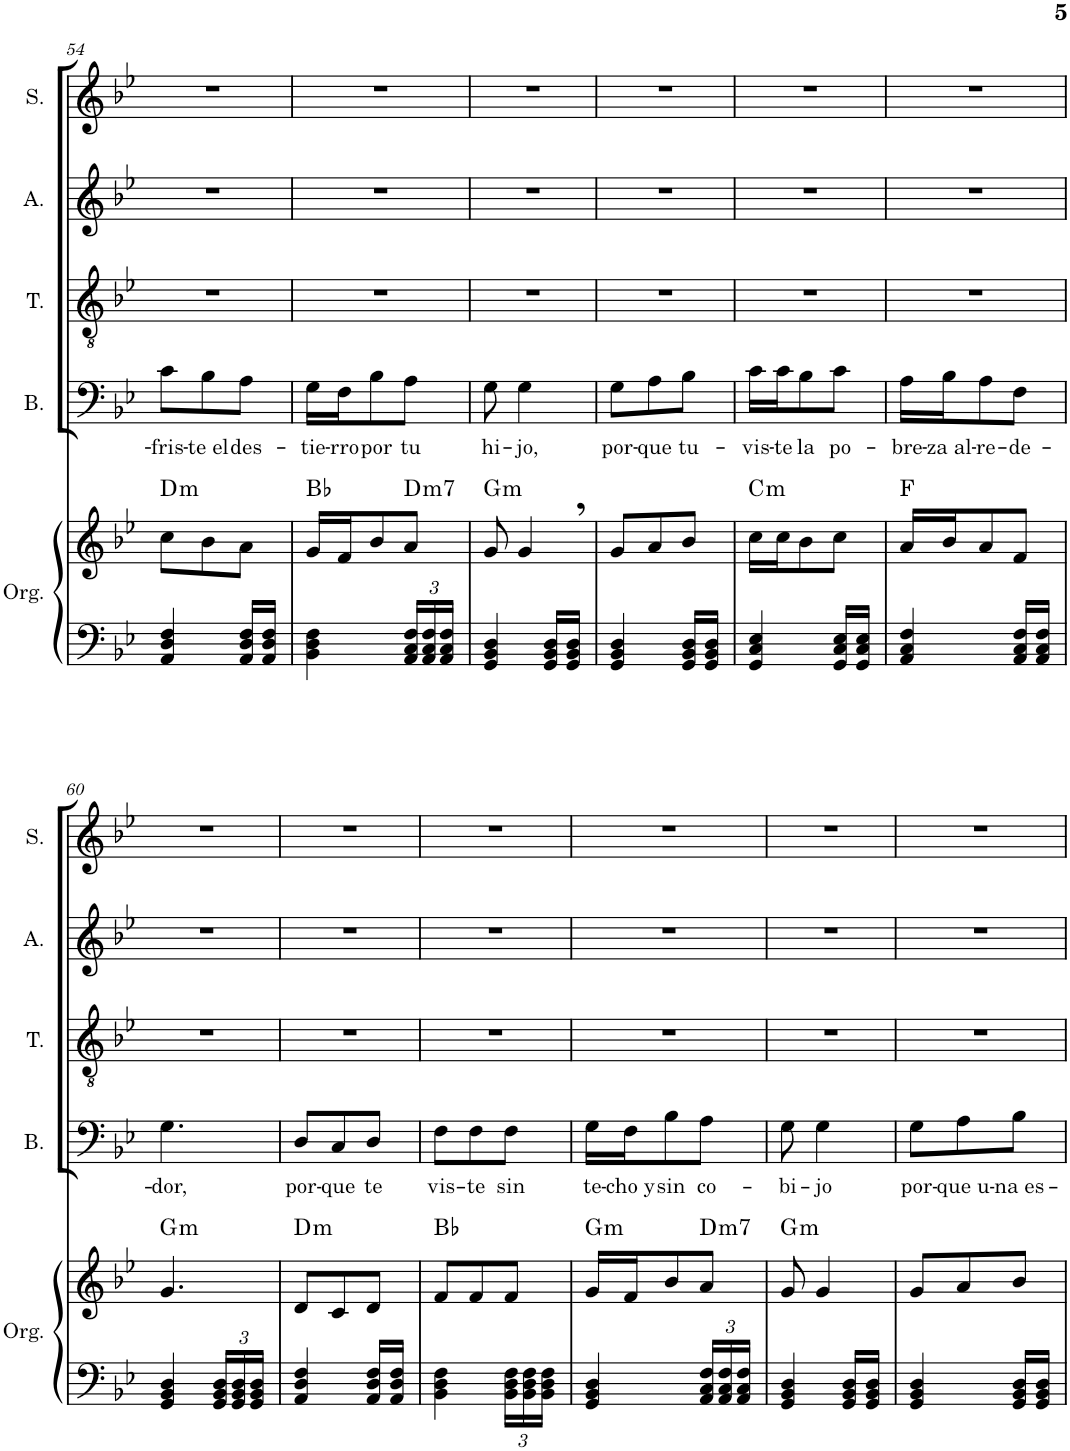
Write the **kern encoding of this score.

**kern	**kern	**harte	**kern	**text	**kern	**kern	**kern
*part5	*part5	*part5	*part4	*part4	*part3	*part2	*part1
*staff6	*staff5	*	*staff4	*staff4	*staff3	*staff2	*staff1
*I"Órgano	*	*	*I"Bajo	*	*I"Tenor	*I"Alto	*I"Soprano
*	*	*	*I'B.	*	*I'T.	*I'A.	*I'S.
!!LO:PB:g=z
*clefF4	*clefG2	*	*clefF4	*	*clefGv2	*clefG2	*clefG2
*	*	*	*	*	*Trd4c7	*Trd1c2	*
*k[b-e-]	*k[b-e-]	*	*k[b-e-]	*	*k[b-e-]	*k[b-e-]	*k[b-e-]
*M3/8	*M3/8	*	*M3/8	*	*M3/8	*M3/8	*M3/8
=54	=54	=54	=54	=54	=54	=54	=54
!	!	!LO:H:kt=m	!	!LO:LY:b	!	!	!
4AA/ 4D/ 4F/	8cc\L	D:min	8c\L	-fris-	4.r	4.r	4.r
!	!	!	!	!LO:LY:b	!	!	!
.	8b-\	.	8B-\	-te el	.	.	.
!	!	!	!	!LO:LY:b	!	!	!
16AA/ 16D/ 16F/LL	8a\J	.	8A\J	des-	.	.	.
16AA/ 16D/ 16F/JJ	.	.	.	.	.	.	.
=55	=55	=55	=55	=55	=55	=55	=55
!	!	!	!	!LO:LY:b	!	!	!
4BB-\ 4D\ 4F\	16g/LL	Bb:maj	16G\LL	-tie-	4.r	4.r	4.r
!	!	!	!	!LO:LY:b	!	!	!
.	16f/J	.	16F\J	-rro	.	.	.
!	!	!	!	!LO:LY:b	!	!	!
.	8b-/	.	8B-\	por	.	.	.
*Xbrackettup	*	*	*	*	*	*	*
!	!	!LO:H:kt=m7	!	!LO:LY:b	!	!	!
24AA/ 24C/ 24F/LL	8a/J	D:min7	8A\J	tu	.	.	.
24AA/ 24C/ 24F/	.	.	.	.	.	.	.
24AA/ 24C/ 24F/JJ	.	.	.	.	.	.	.
=56	=56	=56	=56	=56	=56	=56	=56
!	!	!LO:H:kt=m	!	!LO:LY:b	!	!	!
4GG/ 4BB-/ 4D/	8g/	G:min	8G\	hi-	4.r	4.r	4.r
!	!	!	!	!LO:LY:b	!	!	!
.	4g,/	.	4G\	-jo,	.	.	.
16GG/ 16BB-/ 16D/LL	.	.	.	.	.	.	.
16GG/ 16BB-/ 16D/JJ	.	.	.	.	.	.	.
=57	=57	=57	=57	=57	=57	=57	=57
!	!	!	!	!LO:LY:b	!	!	!
4GG/ 4BB-/ 4D/	8g/L	.	8G\L	por-	4.r	4.r	4.r
!	!	!	!	!LO:LY:b	!	!	!
.	8a/	.	8A\	-que	.	.	.
!	!	!	!	!LO:LY:b	!	!	!
16GG/ 16BB-/ 16D/LL	8b-/J	.	8B-\J	tu-	.	.	.
16GG/ 16BB-/ 16D/JJ	.	.	.	.	.	.	.
=58	=58	=58	=58	=58	=58	=58	=58
!	!	!LO:H:kt=m	!	!LO:LY:b	!	!	!
4GG/ 4C/ 4E-/	16cc\LL	C:min	16c\LL	-vis-	4.r	4.r	4.r
!	!	!	!	!LO:LY:b	!	!	!
.	16cc\J	.	16c\J	-te	.	.	.
!	!	!	!	!LO:LY:b	!	!	!
.	8b-\	.	8B-\	la	.	.	.
!	!	!	!	!LO:LY:b	!	!	!
16GG/ 16C/ 16E-/LL	8cc\J	.	8c\J	po-	.	.	.
16GG/ 16C/ 16E-/JJ	.	.	.	.	.	.	.
=59	=59	=59	=59	=59	=59	=59	=59
!	!	!	!	!LO:LY:b	!	!	!
4AA/ 4C/ 4F/	16a/LL	F:maj	16A\LL	-bre-	4.r	4.r	4.r
!	!	!	!	!LO:LY:b	!	!	!
.	16b-/J	.	16B-\J	-za al-	.	.	.
!	!	!	!	!LO:LY:b	!	!	!
.	8a/	.	8A\	-re-	.	.	.
!	!	!	!	!LO:LY:b	!	!	!
16AA/ 16C/ 16F/LL	8f/J	.	8F\J	-de-	.	.	.
16AA/ 16C/ 16F/JJ	.	.	.	.	.	.	.
!!LO:LB:g=z
=60	=60	=60	=60	=60	=60	=60	=60
!	!	!LO:H:kt=m	!	!LO:LY:b	!	!	!
4GG/ 4BB-/ 4D/	4.g/	G:min	4.G\	-dor,	4.r	4.r	4.r
24GG/ 24BB-/ 24D/LL	.	.	.	.	.	.	.
24GG/ 24BB-/ 24D/	.	.	.	.	.	.	.
24GG/ 24BB-/ 24D/JJ	.	.	.	.	.	.	.
=61	=61	=61	=61	=61	=61	=61	=61
!	!	!LO:H:kt=m	!	!LO:LY:b	!	!	!
4AA/ 4D/ 4F/	8d/L	D:min	8D/L	por-	4.r	4.r	4.r
!	!	!	!	!LO:LY:b	!	!	!
.	8c/	.	8C/	-que	.	.	.
!	!	!	!	!LO:LY:b	!	!	!
16AA/ 16D/ 16F/LL	8d/J	.	8D/J	te	.	.	.
16AA/ 16D/ 16F/JJ	.	.	.	.	.	.	.
=62	=62	=62	=62	=62	=62	=62	=62
!	!	!	!	!LO:LY:b	!	!	!
4BB-\ 4D\ 4F\	8f/L	Bb:maj	8F\L	vis-	4.r	4.r	4.r
!	!	!	!	!LO:LY:b	!	!	!
.	8f/	.	8F\	-te	.	.	.
!	!	!	!	!LO:LY:b	!	!	!
24BB-\ 24D\ 24F\LL	8f/J	.	8F\J	sin	.	.	.
24BB-\ 24D\ 24F\	.	.	.	.	.	.	.
24BB-\ 24D\ 24F\JJ	.	.	.	.	.	.	.
=63	=63	=63	=63	=63	=63	=63	=63
!	!	!LO:H:kt=m	!	!LO:LY:b	!	!	!
4GG/ 4BB-/ 4D/	16g/LL	G:min	16G\LL	te-	4.r	4.r	4.r
!	!	!	!	!LO:LY:b	!	!	!
.	16f/J	.	16F\J	-cho y	.	.	.
!	!	!	!	!LO:LY:b	!	!	!
.	8b-/	.	8B-\	sin	.	.	.
!	!	!LO:H:kt=m7	!	!LO:LY:b	!	!	!
24AA/ 24C/ 24F/LL	8a/J	D:min7	8A\J	co-	.	.	.
24AA/ 24C/ 24F/	.	.	.	.	.	.	.
24AA/ 24C/ 24F/JJ	.	.	.	.	.	.	.
=64	=64	=64	=64	=64	=64	=64	=64
!	!	!LO:H:kt=m	!	!LO:LY:b	!	!	!
4GG/ 4BB-/ 4D/	8g/	G:min	8G\	-bi-	4.r	4.r	4.r
!	!	!	!	!LO:LY:b	!	!	!
.	4g/	.	4G\	-jo	.	.	.
16GG/ 16BB-/ 16D/LL	.	.	.	.	.	.	.
16GG/ 16BB-/ 16D/JJ	.	.	.	.	.	.	.
=65	=65	=65	=65	=65	=65	=65	=65
!	!	!	!	!LO:LY:b	!	!	!
4GG/ 4BB-/ 4D/	8g/L	.	8G\L	por-	4.r	4.r	4.r
!	!	!	!	!LO:LY:b	!	!	!
.	8a/	.	8A\	-que u-	.	.	.
!	!	!	!	!LO:LY:b	!	!	!
16GG/ 16BB-/ 16D/LL	8b-/J	.	8B-\J	-na es-	.	.	.
16GG/ 16BB-/ 16D/JJ	.	.	.	.	.	.	.
=	=	=	=	=	=	=	=
*-	*-	*-	*-	*-	*-	*-	*-
